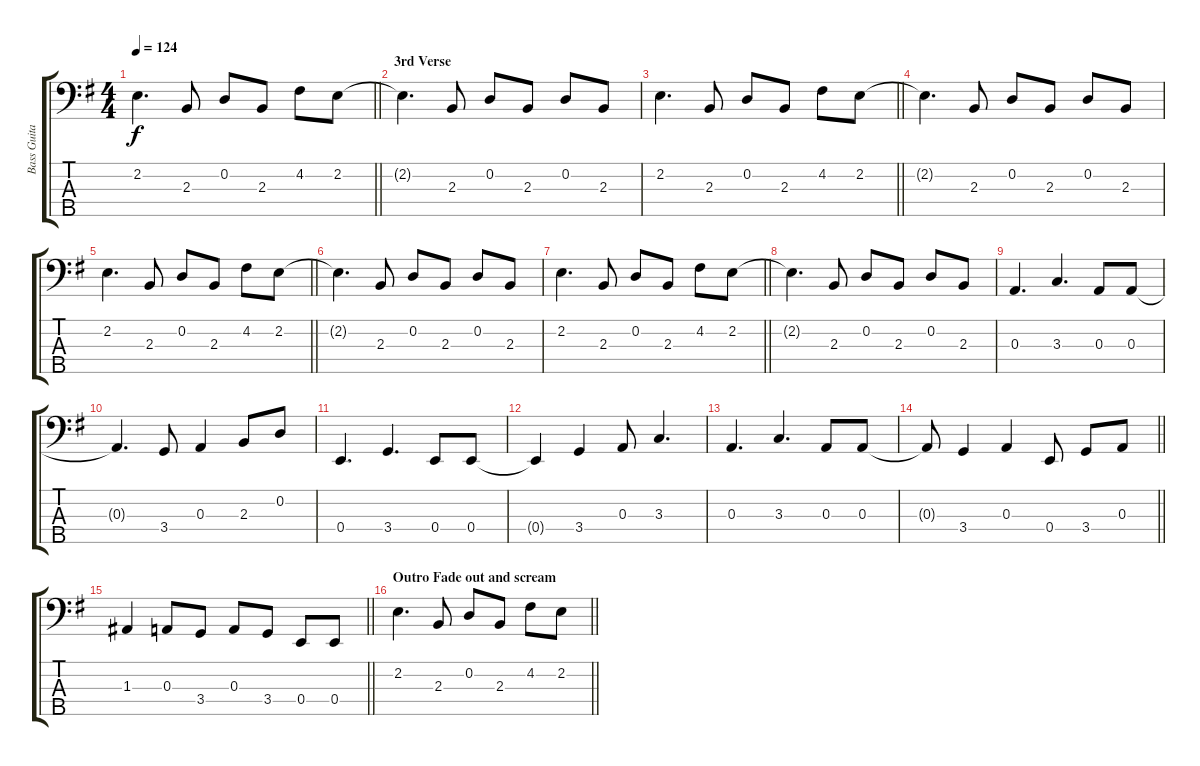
\track ("Bass Guitar" "Bass Guita") {instrument electricbassfinger}
\staff {score tabs}
\tuning (G2 D2 A1 E1 B0) {hide}
\ts (4 4)
\tempo 124
\clef f4
\barLineRight lightlight
\ks g
2.2.4{d dy f} 2.3.8 0.2.8 2.3.8 4.2.8 2.2.8 |
\section ("" "3rd Verse")
2.2{t}.4{d} 2.3.8 0.2.8 2.3.8 0.2.8 2.3.8 |
\barLineRight lightlight
2.2.4{d} 2.3.8 0.2.8 2.3.8 4.2.8 2.2.8 |
2.2{t}.4{d} 2.3.8 0.2.8 2.3.8 0.2.8 2.3.8 |
\barLineRight lightlight
2.2.4{d} 2.3.8 0.2.8 2.3.8 4.2.8 2.2.8 |
2.2{t}.4{d} 2.3.8 0.2.8 2.3.8 0.2.8 2.3.8 |
\barLineRight lightlight
2.2.4{d} 2.3.8 0.2.8 2.3.8 4.2.8 2.2.8 |
2.2{t}.4{d} 2.3.8 0.2.8 2.3.8 0.2.8 2.3.8 |
0.3.4{d} 3.3.4{d} 0.3.8 0.3.8 |
0.3{t}.4{d} 3.4.8 0.3.4 2.3.8 0.2.8 |
0.4.4{d} 3.4.4{d} 0.4.8 0.4.8 |
0.4{t}.4 3.4.4 0.3.8 3.3.4{d} |
0.3.4{d} 3.3.4{d} 0.3.8 0.3.8 |
\barLineRight lightlight
0.3{t}.8 3.4.4 0.3.4 0.4.8 3.4.8 0.3.8 |
\barLineRight lightlight
1.3.4 0.3.8 3.4.8 0.3.8 3.4.8 0.4.8 0.4.8 |
\section ("" "Outro Fade out and scream")
\barLineRight lightlight
2.2.4{d} 2.3.8 0.2.8 2.3.8 4.2.8 2.2.8
